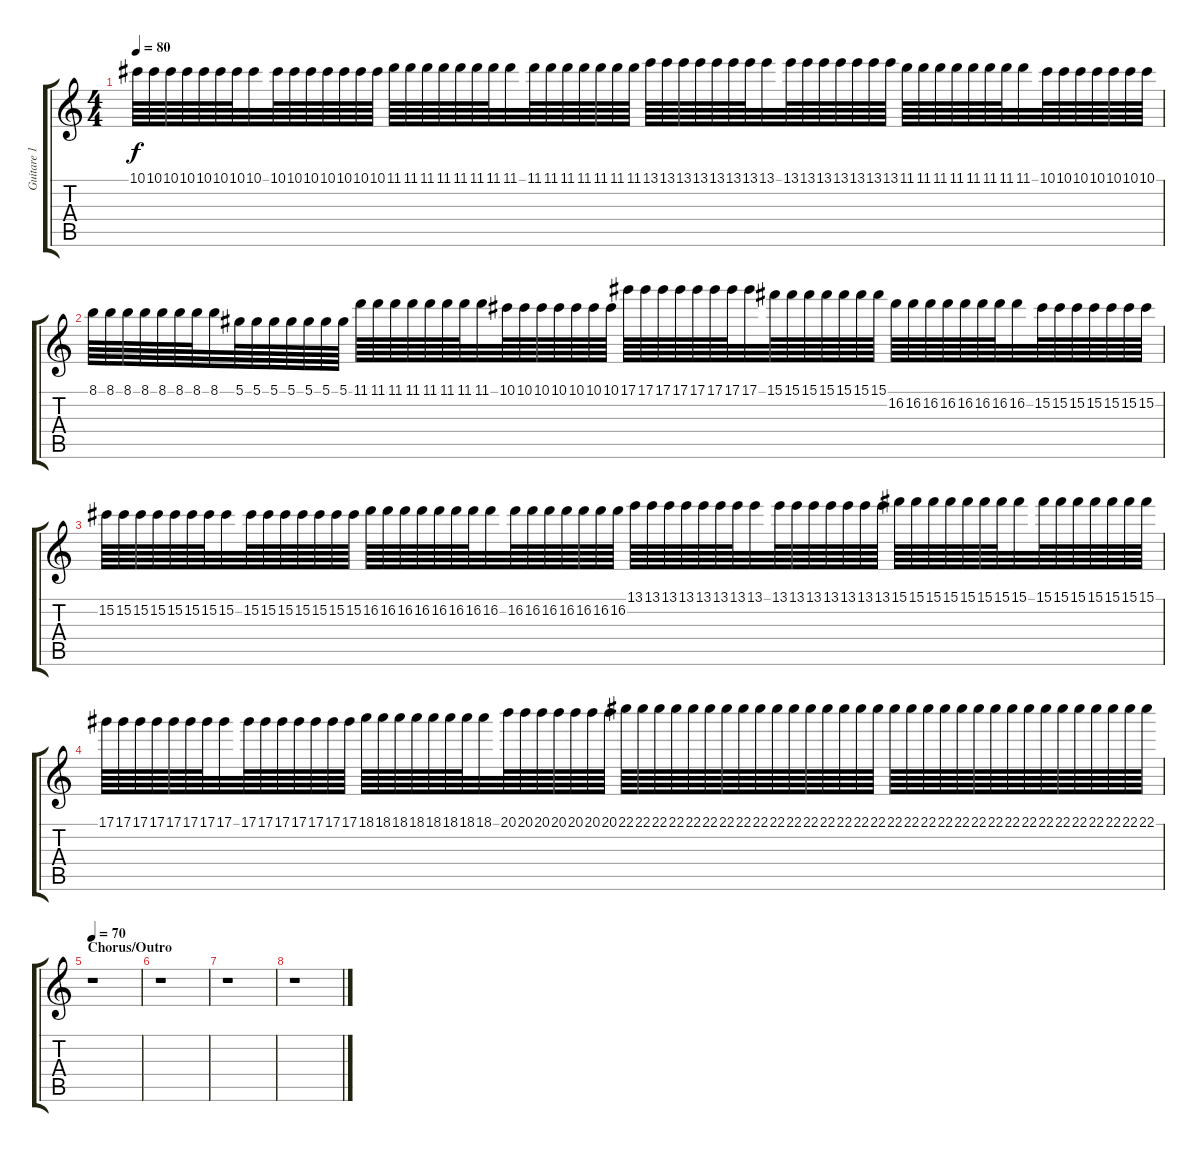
\track ("Guitare 1" "Guitare 1") {instrument acousticguitarsteel}
\staff {score tabs}
\tuning (Eb4 Bb3 Gb3 Db3 Ab2 Eb2) {hide}
\ts (4 4)
\tempo 80
\clef g2
\ks c
10.1.64{dy f} 10.1.64 10.1.64 10.1.64 10.1.64 10.1.64 10.1.64 10.1.32 10.1.64 10.1.64 10.1.64 10.1.64 10.1.64 10.1.64 10.1.64 11.1.64 11.1.64 11.1.64 11.1.64 11.1.64 11.1.64 11.1.64 11.1.32 11.1.64 11.1.64 11.1.64 11.1.64 11.1.64 11.1.64 11.1.64 13.1.64 13.1.64 13.1.64 13.1.64 13.1.64 13.1.64 13.1.64 13.1.32 13.1.64 13.1.64 13.1.64 13.1.64 13.1.64 13.1.64 13.1.64 11.1.64 11.1.64 11.1.64 11.1.64 11.1.64 11.1.64 11.1.64 11.1.32 10.1.64 10.1.64 10.1.64 10.1.64 10.1.64 10.1.64 10.1.64 |
8.1.64 8.1.64 8.1.64 8.1.64 8.1.64 8.1.64 8.1.64 8.1.32 5.1.64 5.1.64 5.1.64 5.1.64 5.1.64 5.1.64 5.1.64 11.1.64 11.1.64 11.1.64 11.1.64 11.1.64 11.1.64 11.1.64 11.1.32 10.1.64 10.1.64 10.1.64 10.1.64 10.1.64 10.1.64 10.1.64 17.1.64 17.1.64 17.1.64 17.1.64 17.1.64 17.1.64 17.1.64 17.1.32 15.1.64 15.1.64 15.1.64 15.1.64 15.1.64 15.1.64 15.1.64 16.2.64 16.2.64 16.2.64 16.2.64 16.2.64 16.2.64 16.2.64 16.2.32 15.2.64 15.2.64 15.2.64 15.2.64 15.2.64 15.2.64 15.2.64 |
15.2.64 15.2.64 15.2.64 15.2.64 15.2.64 15.2.64 15.2.64 15.2.32 15.2.64 15.2.64 15.2.64 15.2.64 15.2.64 15.2.64 15.2.64 16.2.64 16.2.64 16.2.64 16.2.64 16.2.64 16.2.64 16.2.64 16.2.32 16.2.64 16.2.64 16.2.64 16.2.64 16.2.64 16.2.64 16.2.64 13.1.64 13.1.64 13.1.64 13.1.64 13.1.64 13.1.64 13.1.64 13.1.32 13.1.64 13.1.64 13.1.64 13.1.64 13.1.64 13.1.64 13.1.64 15.1.64 15.1.64 15.1.64 15.1.64 15.1.64 15.1.64 15.1.64 15.1.32 15.1.64 15.1.64 15.1.64 15.1.64 15.1.64 15.1.64 15.1.64 |
17.1.64 17.1.64 17.1.64 17.1.64 17.1.64 17.1.64 17.1.64 17.1.32 17.1.64 17.1.64 17.1.64 17.1.64 17.1.64 17.1.64 17.1.64 18.1.64 18.1.64 18.1.64 18.1.64 18.1.64 18.1.64 18.1.64 18.1.32 20.1.64 20.1.64 20.1.64 20.1.64 20.1.64 20.1.64 20.1.64 22.1.64 22.1.64 22.1.64 22.1.64 22.1.64 22.1.64 22.1.64 22.1.64 22.1.64 22.1.64 22.1.64 22.1.64 22.1.64 22.1.64 22.1.64 22.1.64 22.1.64 22.1.64 22.1.64 22.1.64 22.1.64 22.1.64 22.1.64 22.1.64 22.1.64 22.1.64 22.1.64 22.1.64 22.1.64 22.1.64 22.1.64 22.1.64 |
\section ("" "Chorus/Outro")
\tempo 70
r.1 |
r.1 |
r.1 |
r.1
